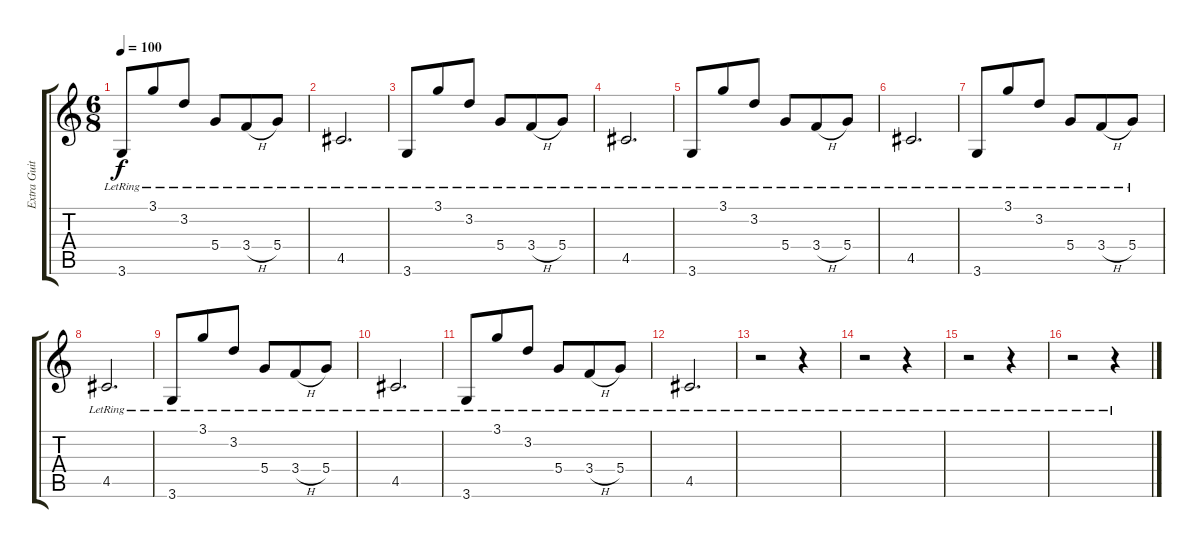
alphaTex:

\track ("Extra Guitar" "Extra Guit") {instrument overdrivenguitar}
\staff {score tabs}
\tuning (E4 B3 G3 D3 A2 E2) {hide}
\ts (6 8)
\tempo 100
\clef g2
\ks c
3.6{lr}.8{dy f} 3.1{lr}.8 3.2{lr}.8 5.4{lr}.8 3.4{h lr}.8 5.4{lr}.8 |
4.5{lr}.2{d} |
3.6{lr}.8 3.1{lr}.8 3.2{lr}.8 5.4{lr}.8 3.4{h lr}.8 5.4{lr}.8 |
4.5{lr}.2{d} |
3.6{lr}.8 3.1{lr}.8 3.2{lr}.8 5.4{lr}.8 3.4{h lr}.8 5.4{lr}.8 |
4.5{lr}.2{d} |
3.6{lr}.8 3.1{lr}.8 3.2{lr}.8 5.4{lr}.8 3.4{h lr}.8 5.4{lr}.8 |
4.5{lr}.2{d} |
3.6{lr}.8 3.1{lr}.8 3.2{lr}.8 5.4{lr}.8 3.4{h lr}.8 5.4{lr}.8 |
4.5{lr}.2{d} |
3.6{lr}.8 3.1{lr}.8 3.2{lr}.8 5.4{lr}.8 3.4{h lr}.8 5.4{lr}.8 |
4.5{lr}.2{d} |
r.2 r.4 |
r.2 r.4 |
r.2 r.4 |
r.2 r.4
